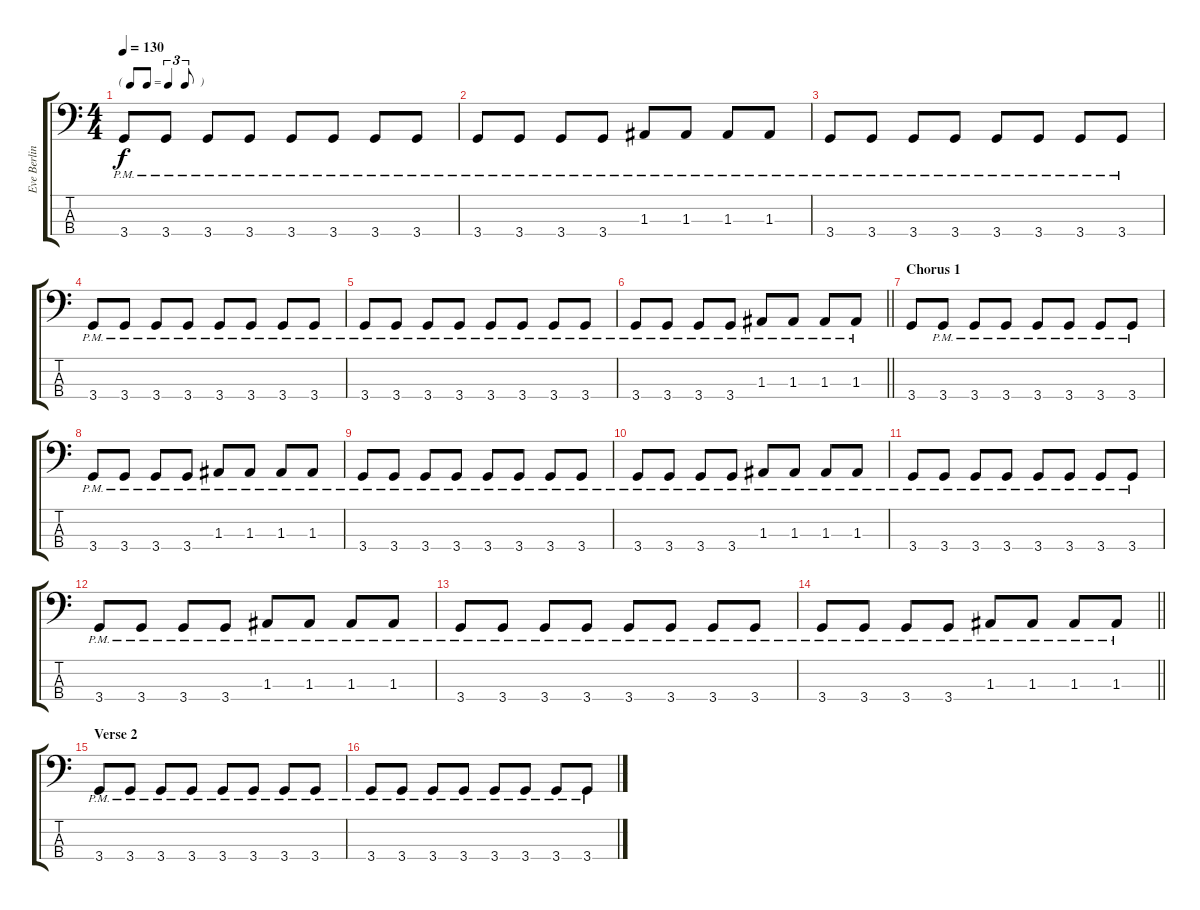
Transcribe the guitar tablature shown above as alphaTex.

\track ("Eve Berlin" "Eve Berlin") {instrument electricbasspick}
\staff {score tabs}
\tuning (G2 D2 A1 E1) {hide}
\ts (4 4)
\tf triplet8th
\tempo 130
\clef f4
\ks c
3.4{pm}.8{dy f} 3.4{pm}.8 3.4{pm}.8 3.4{pm}.8 3.4{pm}.8 3.4{pm}.8 3.4{pm}.8 3.4{pm}.8 |
3.4{pm}.8 3.4{pm}.8 3.4{pm}.8 3.4{pm}.8 1.3{pm}.8 1.3{pm}.8 1.3{pm}.8 1.3{pm}.8 |
3.4{pm}.8 3.4{pm}.8 3.4{pm}.8 3.4{pm}.8 3.4{pm}.8 3.4{pm}.8 3.4{pm}.8 3.4{pm}.8 |
3.4{pm}.8 3.4{pm}.8 3.4{pm}.8 3.4{pm}.8 3.4{pm}.8 3.4{pm}.8 3.4{pm}.8 3.4{pm}.8 |
3.4{pm}.8 3.4{pm}.8 3.4{pm}.8 3.4{pm}.8 3.4{pm}.8 3.4{pm}.8 3.4{pm}.8 3.4{pm}.8 |
\barLineRight lightlight
3.4{pm}.8 3.4{pm}.8 3.4{pm}.8 3.4{pm}.8 1.3{pm}.8 1.3{pm}.8 1.3{pm}.8 1.3{pm}.8 |
\section ("" "Chorus 1")
3.4.8 3.4{pm}.8 3.4{pm}.8 3.4{pm}.8 3.4{pm}.8 3.4{pm}.8 3.4{pm}.8 3.4{pm}.8 |
3.4{pm}.8 3.4{pm}.8 3.4{pm}.8 3.4{pm}.8 1.3{pm}.8 1.3{pm}.8 1.3{pm}.8 1.3{pm}.8 |
3.4{pm}.8 3.4{pm}.8 3.4{pm}.8 3.4{pm}.8 3.4{pm}.8 3.4{pm}.8 3.4{pm}.8 3.4{pm}.8 |
3.4{pm}.8 3.4{pm}.8 3.4{pm}.8 3.4{pm}.8 1.3{pm}.8 1.3{pm}.8 1.3{pm}.8 1.3{pm}.8 |
3.4{pm}.8 3.4{pm}.8 3.4{pm}.8 3.4{pm}.8 3.4{pm}.8 3.4{pm}.8 3.4{pm}.8 3.4{pm}.8 |
3.4{pm}.8 3.4{pm}.8 3.4{pm}.8 3.4{pm}.8 1.3{pm}.8 1.3{pm}.8 1.3{pm}.8 1.3{pm}.8 |
3.4{pm}.8 3.4{pm}.8 3.4{pm}.8 3.4{pm}.8 3.4{pm}.8 3.4{pm}.8 3.4{pm}.8 3.4{pm}.8 |
\barLineRight lightlight
3.4{pm}.8 3.4{pm}.8 3.4{pm}.8 3.4{pm}.8 1.3{pm}.8 1.3{pm}.8 1.3{pm}.8 1.3{pm}.8 |
\section ("" "Verse 2")
3.4{pm}.8 3.4{pm}.8 3.4{pm}.8 3.4{pm}.8 3.4{pm}.8 3.4{pm}.8 3.4{pm}.8 3.4{pm}.8 |
3.4{pm}.8 3.4{pm}.8 3.4{pm}.8 3.4{pm}.8 3.4{pm}.8 3.4{pm}.8 3.4{pm}.8 3.4{pm}.8
